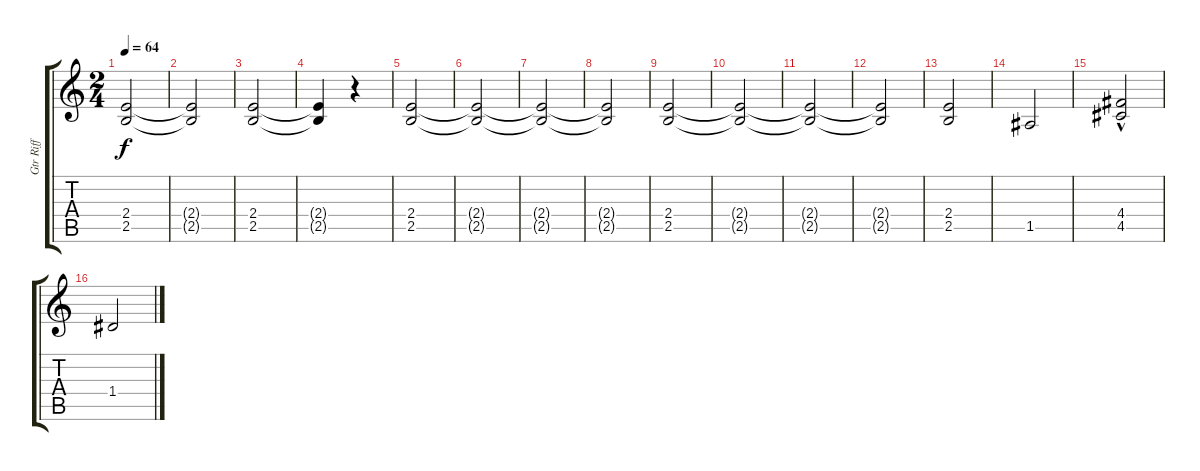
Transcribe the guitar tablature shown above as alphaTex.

\track ("Gtr Riff" "Gtr Riff") {instrument electricguitarjazz}
\staff {score tabs}
\tuning (E4 B3 G3 D3 A2 E2) {hide}
\ts (2 4)
\tempo 64
\clef g2
\ks c
(2.4{t} 2.5{t}).2{dy f} |
(2.4{t} 2.5{t}).2 |
(2.4 2.5).2 |
(2.4{t} 2.5{t}).4 r.4 |
(2.4 2.5).2 |
(2.4{t} 2.5{t}).2 |
(2.4{t} 2.5{t}).2 |
(2.4{t} 2.5{t}).2 |
(2.4 2.5).2 |
(2.4{t} 2.5{t}).2 |
(2.4{t} 2.5{t}).2 |
(2.4{t} 2.5{t}).2 |
(2.4 2.5).2 |
1.5.2 |
(4.4{hac} 4.5).2 |
1.4.2
